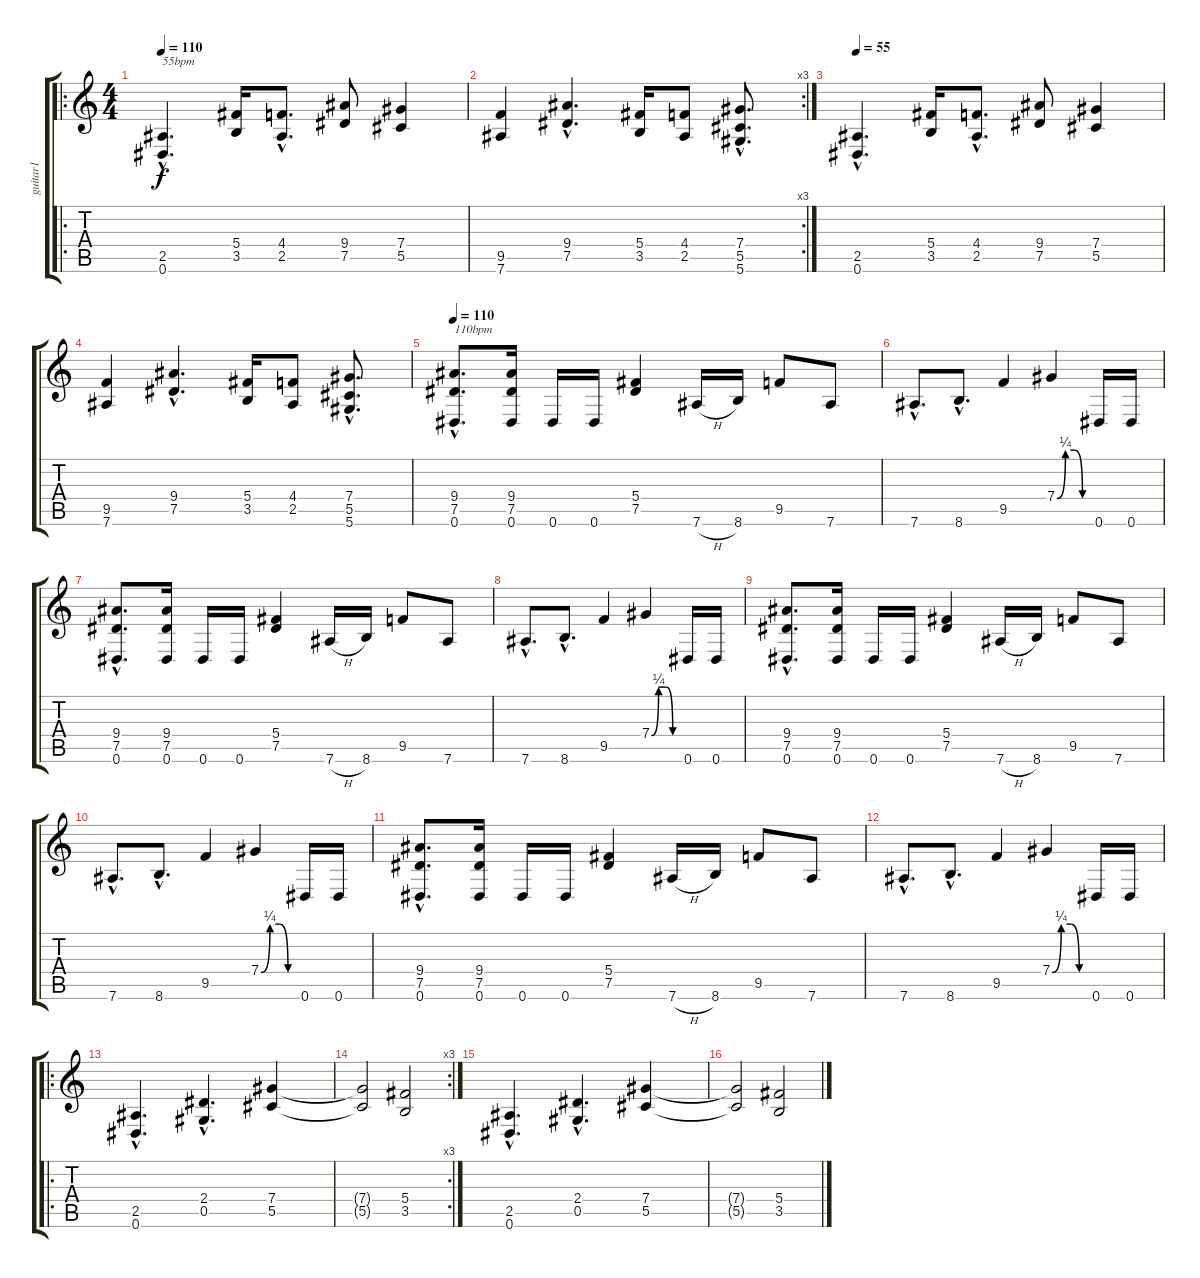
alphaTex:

\track ("guitar1" "guitar1") {instrument distortionguitar}
\staff {score tabs}
\tuning (Eb4 Bb3 Gb3 Db3 Ab2 Eb2) {hide}
\ro
\ts (4 4)
\tempo 110
\tempo 55
\tempo 110
\clef g2
\ks c
(2.5{hac} 0.6{hac}).4{d txt "55bpm" dy f instrument distortionguitar} (5.4 3.5).16 (4.4{hac} 2.5{hac}).8{d} (9.4 7.5).8 (7.4 5.5).4 |
\rc 3
(9.5 7.6).4 (9.4{hac} 7.5{hac}).4{d} (5.4 3.5).16 (4.4 2.5).8 (7.4{hac} 5.5{hac} 5.6{hac}).8{d} |
\tempo 55
(2.5{hac} 0.6{hac}).4{d} (5.4 3.5).16 (4.4{hac} 2.5{hac}).8{d} (9.4 7.5).8 (7.4 5.5).4 |
(9.5 7.6).4 (9.4{hac} 7.5{hac}).4{d} (5.4 3.5).16 (4.4 2.5).8 (7.4{hac} 5.5{hac} 5.6{hac}).8{d} |
\tempo 110
(9.4{hac} 7.5{hac} 0.6{hac}).8{d txt "110bpm"} (9.4 7.5 0.6).16 0.6.16 0.6.16 (5.4 7.5).4 7.6{h}.16 8.6.16 9.5.8 7.6.8 |
7.6{hac}.8{d} 8.6{hac}.8{d} 9.5.4 7.4{be (custom 0 0 15 1 30 1 45 0 60 0)}.4 0.6.16 0.6.16 |
(9.4{hac} 7.5{hac} 0.6{hac}).8{d} (9.4 7.5 0.6).16 0.6.16 0.6.16 (5.4 7.5).4 7.6{h}.16 8.6.16 9.5.8 7.6.8 |
7.6{hac}.8{d} 8.6{hac}.8{d} 9.5.4 7.4{be (custom 0 0 15 1 30 1 45 0 60 0)}.4 0.6.16 0.6.16 |
(9.4{hac} 7.5{hac} 0.6{hac}).8{d} (9.4 7.5 0.6).16 0.6.16 0.6.16 (5.4 7.5).4 7.6{h}.16 8.6.16 9.5.8 7.6.8 |
7.6{hac}.8{d} 8.6{hac}.8{d} 9.5.4 7.4{be (custom 0 0 15 1 30 1 45 0 60 0)}.4 0.6.16 0.6.16 |
(9.4{hac} 7.5{hac} 0.6{hac}).8{d} (9.4 7.5 0.6).16 0.6.16 0.6.16 (5.4 7.5).4 7.6{h}.16 8.6.16 9.5.8 7.6.8 |
7.6{hac}.8{d} 8.6{hac}.8{d} 9.5.4 7.4{be (custom 0 0 15 1 30 1 45 0 60 0)}.4 0.6.16 0.6.16 |
\ro
(2.5{hac} 0.6{hac}).4{d} (2.4{hac} 0.5{hac}).4{d} (7.4 5.5).4 |
\rc 3
(7.4{t} 5.5{t}).2 (5.4 3.5).2 |
(2.5{hac} 0.6{hac}).4{d} (2.4{hac} 0.5{hac}).4{d} (7.4 5.5).4 |
(7.4{t} 5.5{t}).2 (5.4 3.5).2
